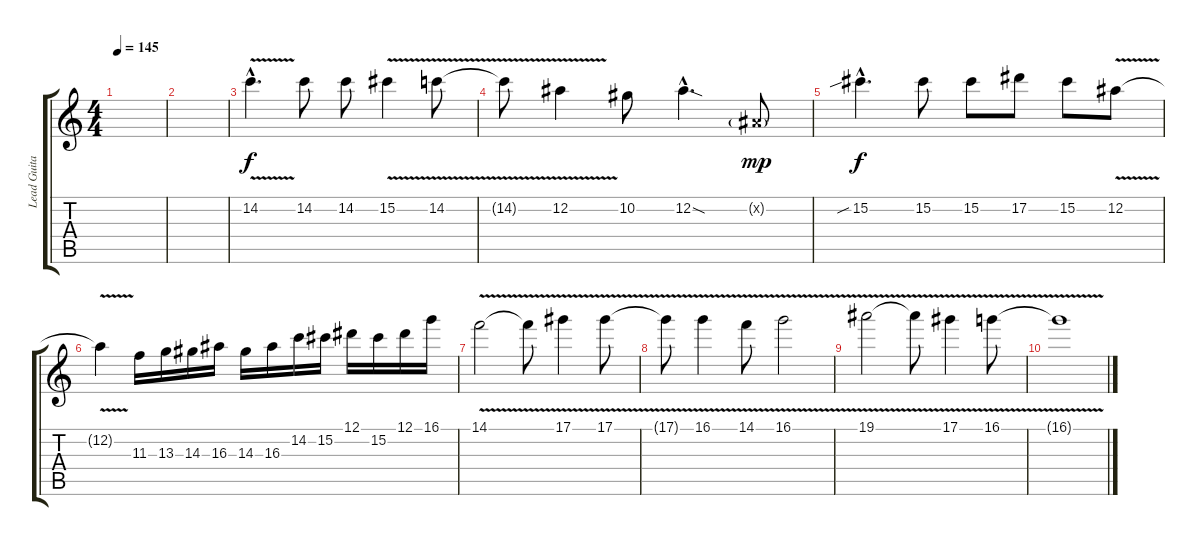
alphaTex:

\track ("Lead Guitar" "Lead Guita") {instrument distortionguitar}
\staff {score tabs}
\tuning (Eb4 Bb3 Gb3 Db3 Ab2 Eb2) {hide}
\ts (4 4)
\tempo 145
\clef g2
\ks c
|
|
14.2{v hac}.4{d} 14.2.8 14.2.8 15.2{v}.4 14.2{v}.8 |
14.2{t}.8 12.2{v}.4 10.2.8 12.2{sod hac}.4{d} 0.2{g x}.8{dy mp} |
15.2{sib hac}.4{d dy f} 15.2.8 15.2.8 17.2.8 15.2.8 12.2{v}.8 |
12.2{t}.4 11.3.16 13.3.16 14.3.16 16.3.16 14.3.16 16.3.16 14.2.16 15.2.16 12.1.16 15.2.16 12.1.16 16.1.16 |
14.1{v}.2 14.1{t}.8 17.1{v}.4 17.1{v}.8 |
17.1{t}.8 16.1{v}.4 14.1{v}.8 16.1{v}.2 |
19.1{v}.2 19.1{t}.8 17.1{v}.4 16.1{v}.8 |
16.1{t}.1
